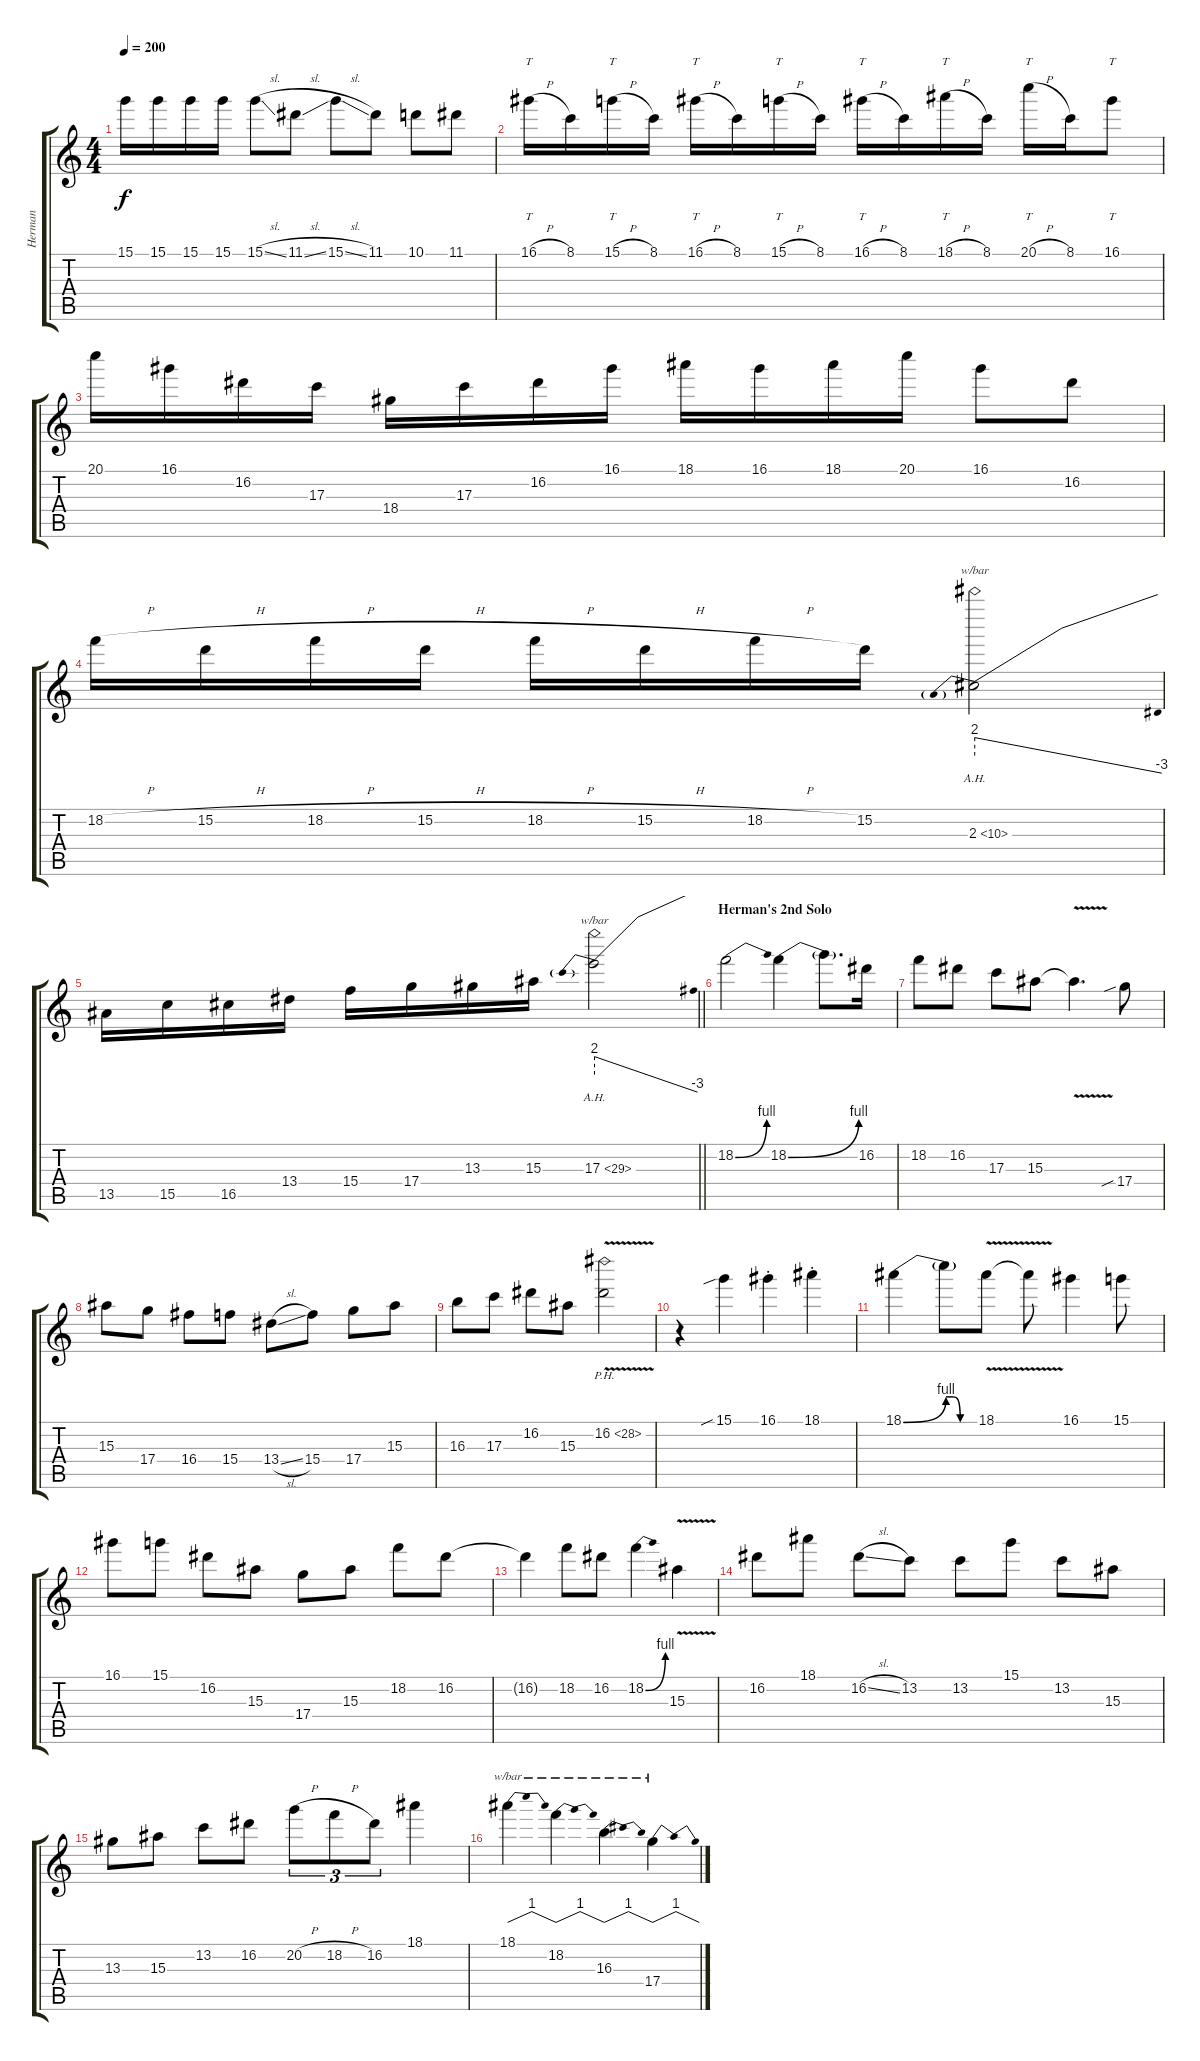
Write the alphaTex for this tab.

\track ("Herman" "Herman") {instrument overdrivenguitar}
\staff {score tabs}
\tuning (E4 B3 G3 D3 A2 E2) {hide}
\ts (4 4)
\tempo 200
\clef g2
\ks c
15.1.16{dy f} 15.1.16 15.1.16 15.1.16 15.1{sl}.8 11.1{sl}.8 15.1{sl}.8 11.1.8 10.1.8 11.1.8 |
16.1{h}.16{tt} 8.1.16 15.1{h}.16{tt} 8.1.16 16.1{h}.16{tt} 8.1.16 15.1{h}.16{tt} 8.1.16 16.1{h}.16{tt} 8.1.16 18.1{h}.16{tt} 8.1.16 20.1{h}.16{tt} 8.1.16 16.1.8{tt} |
20.1.16 16.1.16 16.2.16 17.3.16 18.4.16 17.3.16 16.2.16 16.1.16 18.1.16 16.1.16 18.1.16 20.1.16 16.1.8 16.2.8 |
18.2{h}.16 15.2{h}.16 18.2{h}.16 15.2{h}.16 18.2{h}.16 15.2{h}.16 18.2{h}.16 15.2.16 2.3{ah 8}.2{tbe (predivedive default 0 8 60 -12)} |
\barLineRight lightlight
13.5.16 15.5.16 16.5.16 13.4.16 15.4.16 17.4.16 13.3.16 15.3.16 17.3{ah 12}.2{tbe (predivedive default 0 8 60 -12)} |
\section ("" "Herman's 2nd Solo")
18.2{be (bend 0 0 60 4)}.2 18.2{be (bend 0 0 60 4)}.4 18.2{t}.8{d} 16.2.16 |
18.2.8 16.2.8 17.3.8 15.3.8 15.3{v t}.4{d} 17.4{sib}.8 |
15.3.8 17.4.8 16.4.8 15.4.8 13.4{sl}.8 15.4.8 17.4.8 15.3.8 |
16.3.8 17.3.8 16.2.8 15.3.8 16.2{ph 12 v}.2 |
r.4 15.1{sib}.4 16.1{st}.4 18.1{st}.4 |
18.1{be (bend 0 0 60 4)}.4 18.1{be (custom 0 4 15 4 30 0 60 0) t}.8 18.1{v}.8 18.1{t}.8 16.1.4 15.1.8 |
16.1.8 15.1.8 16.2.8 15.3.8 17.4.8 15.3.8 18.2.8 16.2.8 |
16.2{t}.4 18.2.8 16.2.8 18.2{be (bend 0 0 60 4)}.4 15.3{v}.4 |
16.2.8 18.1.8 16.2{sl}.8 13.2.8 13.2.8 15.1.8 13.2.8 15.3.8 |
13.3.8 15.3.8 13.2.8 16.2.8 20.2{h}.8{tu (3 2)} 18.2{h}.8{tu (3 2)} 16.2.8{tu (3 2)} 18.1.4 |
18.1.4{tbe (dip default 0 0 30 4 60 0)} 18.2.4{tbe (dip default 0 0 30 4 60 0)} 16.3.4{tbe (dip default 0 0 30 4 60 0)} 17.4.4{tbe (dip default 0 0 30 4 60 0)}
